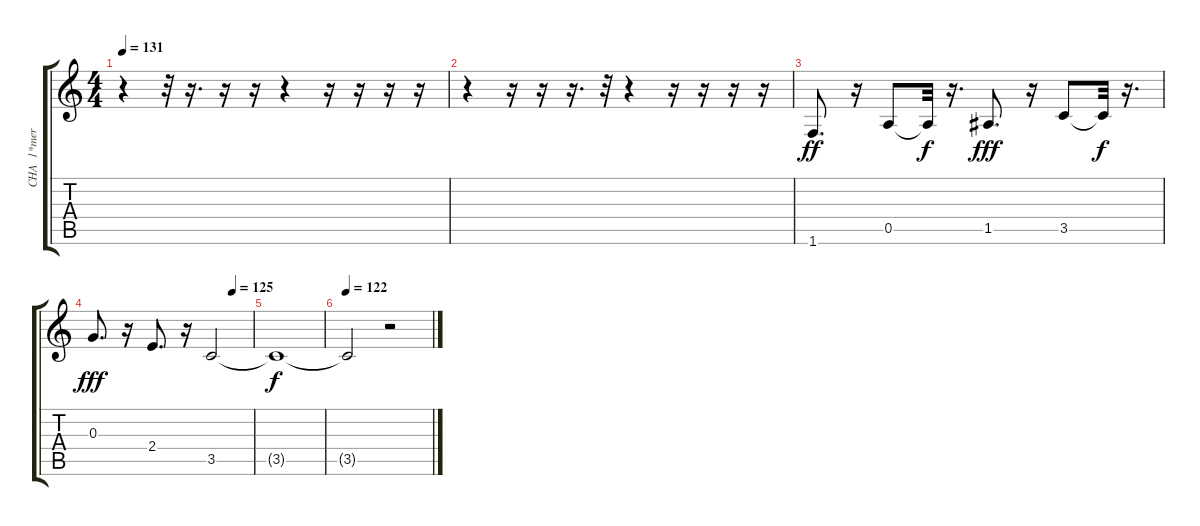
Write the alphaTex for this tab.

\track ("CHA  1*merged" "CHA  1*mer") {instrument electricbassfinger}
\staff {score tabs}
\tuning (E4 B3 G3 D3 A2 E2) {hide}
\ts (4 4)
\tempo 131
\clef g2
\ks c
r.4{dy ff} r.32 r.16{d} r.16 r.16 r.4 r.16 r.16 r.16 r.16 |
r.4 r.16 r.16 r.16{d} r.32 r.4 r.16 r.16 r.16 r.16 |
1.6.8{d} r.16 0.5.8 0.5{t}.32{dy f} r.16{d} 1.5.8{d dy fff} r.16 3.5.8 3.5{t}.32{dy f} r.16{d} |
\tempo (125 0.875)
0.3.8{d dy fff} r.16 2.4.8{d} r.16 3.5.2 |
3.5{t}.1{dy f} |
\tempo 122
3.5{t}.2 r.2
